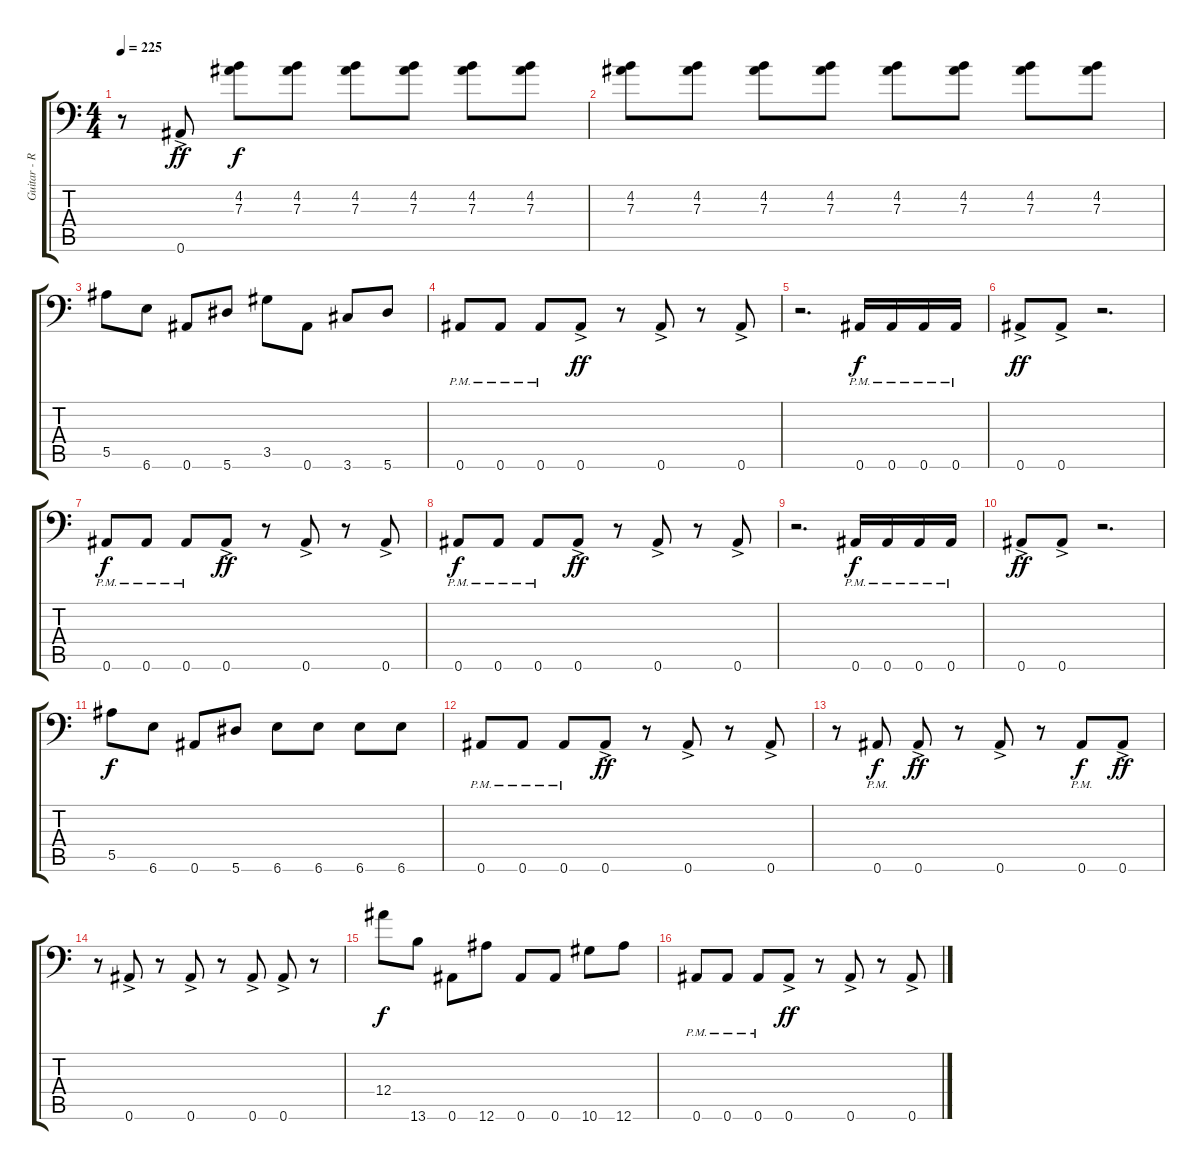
\track ("Guitar - Right" "Guitar - R") {instrument distortionguitar}
\staff {score tabs}
\tuning (C4 G3 Eb3 Bb2 F2 Bb1) {hide}
\ts (4 4)
\tempo 225
\clef f4
\ks c
r.8{dy ff} 0.6{ac}.8 (4.2 7.3).8{dy f} (4.2 7.3).8 (4.2 7.3).8 (4.2 7.3).8 (4.2 7.3).8 (4.2 7.3).8 |
(4.2 7.3).8 (4.2 7.3).8 (4.2 7.3).8 (4.2 7.3).8 (4.2 7.3).8 (4.2 7.3).8 (4.2 7.3).8 (4.2 7.3).8 |
5.5.8 6.6.8 0.6.8 5.6.8 3.5.8 0.6.8 3.6.8 5.6.8 |
0.6{pm}.8 0.6{pm}.8 0.6{pm}.8 0.6{ac}.8{dy ff} r.8 0.6{ac}.8 r.8 0.6{ac}.8 |
r.2{d} 0.6{pm}.16{dy f} 0.6{pm}.16 0.6{pm}.16 0.6{pm}.16 |
0.6{ac}.8{dy ff} 0.6{ac}.8 r.2{d} |
0.6{pm}.8{dy f} 0.6{pm}.8 0.6{pm}.8 0.6{ac}.8{dy ff} r.8 0.6{ac}.8 r.8 0.6{ac}.8 |
0.6{pm}.8{dy f} 0.6{pm}.8 0.6{pm}.8 0.6{ac}.8{dy ff} r.8 0.6{ac}.8 r.8 0.6{ac}.8 |
r.2{d} 0.6{pm}.16{dy f} 0.6{pm}.16 0.6{pm}.16 0.6{pm}.16 |
0.6{ac}.8{dy ff} 0.6{ac}.8 r.2{d} |
5.5.8{dy f} 6.6.8 0.6.8 5.6.8 6.6.8 6.6.8 6.6.8 6.6.8 |
0.6{pm}.8 0.6{pm}.8 0.6{pm}.8 0.6{ac}.8{dy ff} r.8 0.6{ac}.8 r.8 0.6{ac}.8 |
r.8 0.6{pm}.8{dy f} 0.6{ac}.8{dy ff} r.8 0.6{ac}.8 r.8 0.6{pm}.8{dy f} 0.6{ac}.8{dy ff} |
r.8 0.6{ac}.8 r.8 0.6{ac}.8 r.8 0.6{ac}.8 0.6{ac}.8 r.8 |
12.4.8{dy f} 13.6.8 0.6.8 12.6.8 0.6.8 0.6.8 10.6.8 12.6.8 |
0.6{pm}.8 0.6{pm}.8 0.6{pm}.8 0.6{ac}.8{dy ff} r.8 0.6{ac}.8 r.8 0.6{ac}.8
